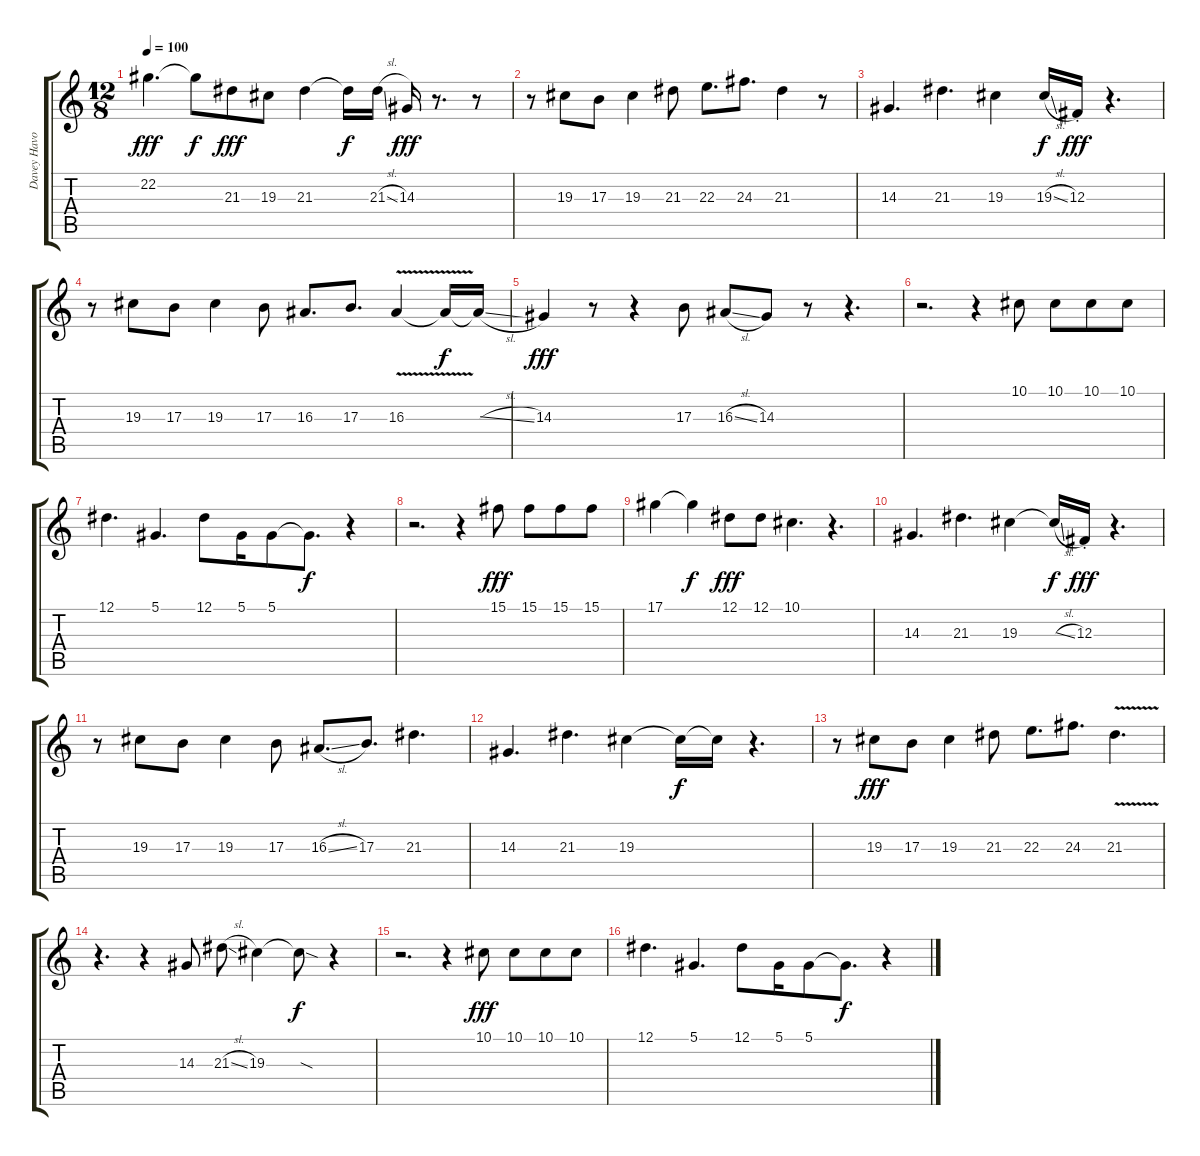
\track ("Davey Havok" "Davey Havo") {instrument clarinet}
\staff {score tabs}
\tuning (Eb4 Bb3 Gb3 Db3 Ab2 Eb2) {hide}
\ts (12 8)
\tempo 100
\clef g2
\ks aminor
22.2.4{d dy fff} 22.2{t}.8{dy f} 21.3.8{dy fff} 19.3.8 21.3.4 21.3{t}.16{dy f} 21.3{sl}.16 14.3.16{dy fff} r.8{d} r.8 |
r.8 19.3.8 17.3.8 19.3.4 21.3.8 22.3.8{d} 24.3.8{d} 21.3.4 r.8 |
14.3.4{d} 21.3.4{d} 19.3.4 19.3{sl}.16{dy f} 12.3{st}.16{dy fff} r.4{d} |
r.8 19.3.8 17.3.8 19.3.4 17.3.8 16.3.8{d} 17.3.8{d} 16.3{v}.4 16.3{t}.16{dy f} 16.3{sl t}.16 |
14.3.4{dy fff} r.8 r.4 17.3.8 16.3{sl}.8 14.3.8 r.8 r.4{d} |
r.2{d} r.4 10.1.8 10.1.8 10.1.8 10.1.8 |
12.1.4{d} 5.1.4{d} 12.1.8 5.1.16 5.1.8 5.1{t}.8{d dy f} r.4 |
r.2{d} r.4 15.1.8{dy fff} 15.1.8 15.1.8 15.1.8 |
17.1.4 17.1{t}.4{dy f} 12.1.8{dy fff} 12.1.8 10.1.4{d} r.4{d} |
14.3.4{d} 21.3.4{d} 19.3.4 19.3{sl t}.16{dy f} 12.3{st}.16{dy fff} r.4{d} |
r.8 19.3.8 17.3.8 19.3.4 17.3.8 16.3{sl}.8{d} 17.3.8{d} 21.3.4{d} |
14.3.4{d} 21.3.4{d} 19.3.4 19.3{t}.16{dy f} 19.3{t}.16 r.4{d} |
r.8 19.3.8{dy fff} 17.3.8 19.3.4 21.3.8 22.3.8{d} 24.3.8{d} 21.3{v}.4{d} |
r.4{d} r.4 14.3.8 21.3{sl}.8 19.3.4 19.3{sod t}.8{dy f} r.4 |
r.2{d} r.4 10.1.8{dy fff} 10.1.8 10.1.8 10.1.8 |
12.1.4{d} 5.1.4{d} 12.1.8 5.1.16 5.1.8 5.1{t}.8{d dy f} r.4
